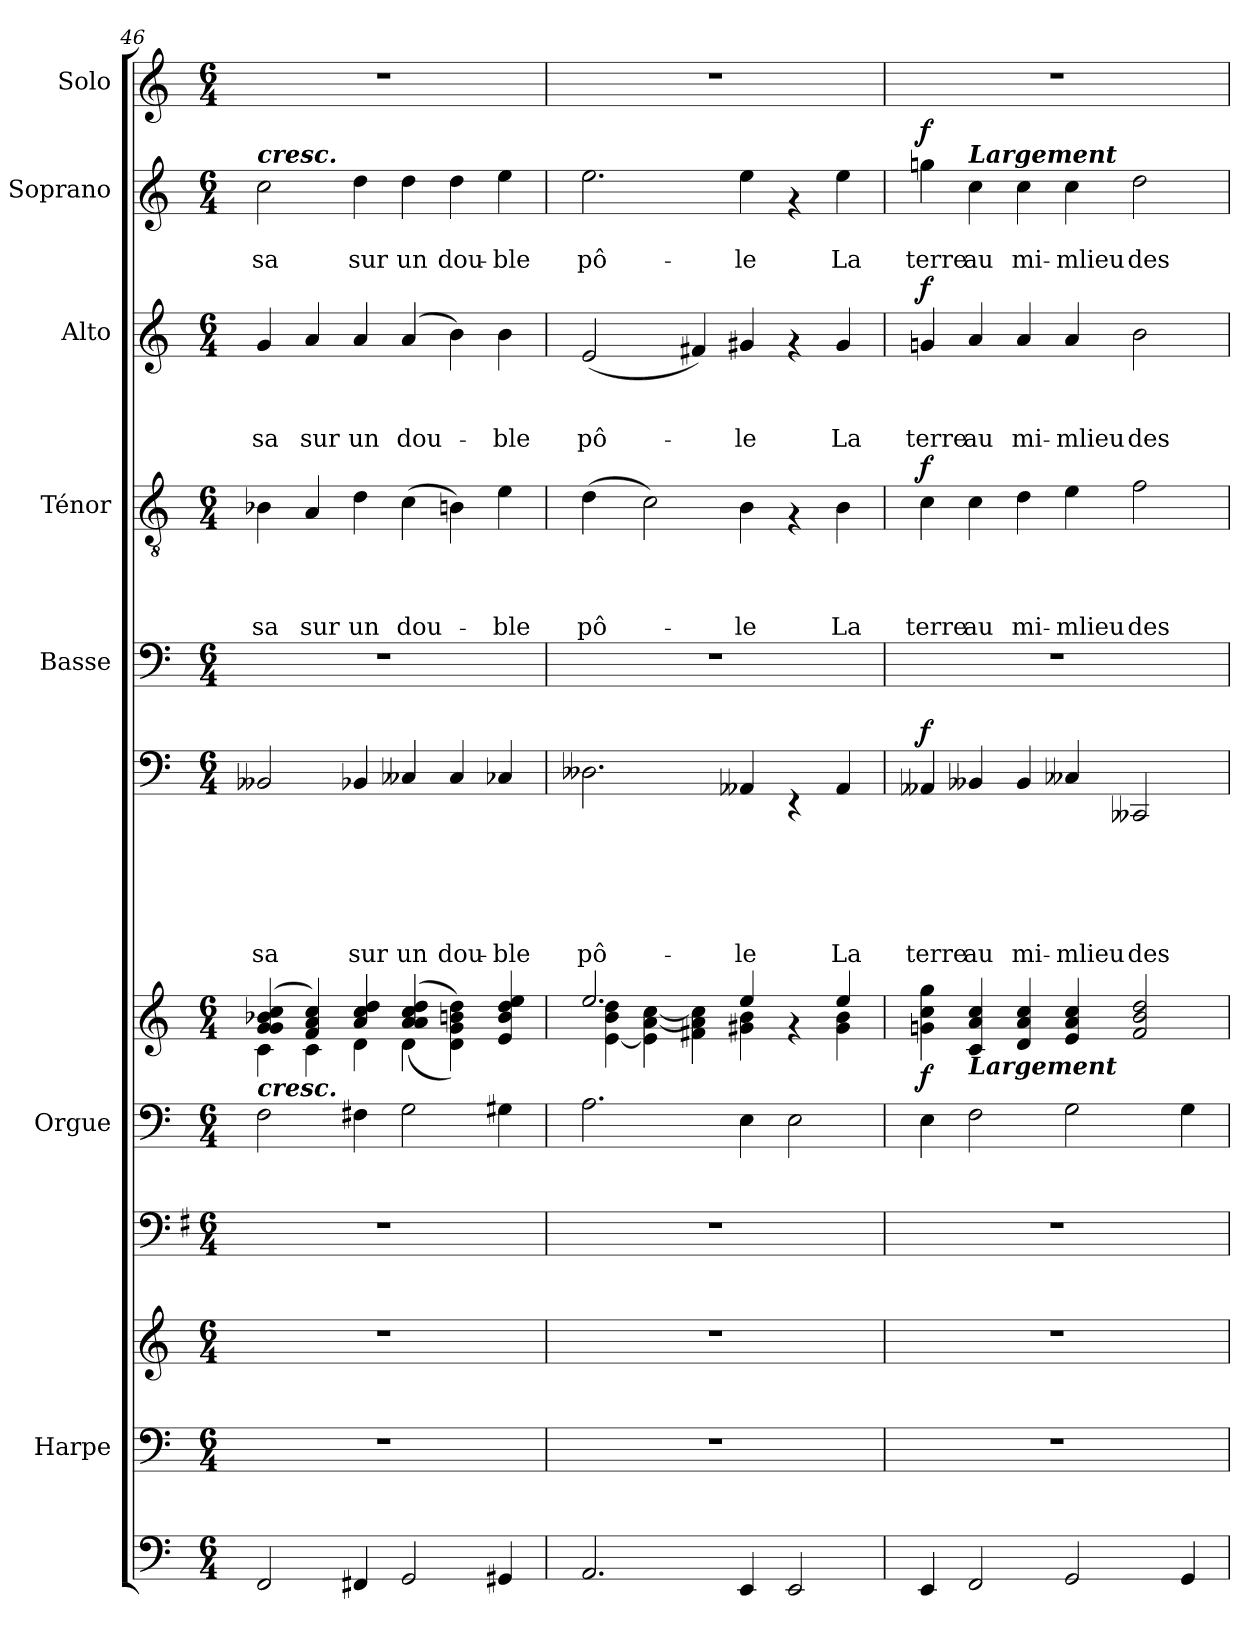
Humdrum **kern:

**kern	**kern	**kern	**kern	**kern	**kern	**dynam	**kern	**text	**text	**text	**text	**text	**text	**dynam	**kern	**kern	**text	**text	**text	**text	**dynam	**kern	**text	**text	**text	**dynam	**kern	**text	**text	**dynam	**kern
*part10	*part9	*part9	*part8	*part7	*part7	*part7	*part6	*part6	*part6	*part6	*part6	*part6	*part6	*part6	*part5	*part4	*part4	*part4	*part4	*part4	*part4	*part3	*part3	*part3	*part3	*part3	*part2	*part2	*part2	*part2	*part1
*staff12	*staff11	*staff10	*staff9	*staff8	*staff7	*staff7/8	*staff6	*staff6	*staff6	*staff6	*staff6	*staff6	*staff6	*staff6	*staff5	*staff4	*staff4	*staff4	*staff4	*staff4	*staff4	*staff3	*staff3	*staff3	*staff3	*staff3	*staff2	*staff2	*staff2	*staff2	*staff1
*	*I"Harpe	*	*	*I"Orgue	*	*	*	*	*	*	*	*	*	*	*I"Basse	*I"Ténor	*	*	*	*	*	*I"Alto	*	*	*	*	*I"Soprano	*	*	*	*I"Solo
*	*I'Hp	*	*	*	*	*	*	*	*	*	*	*	*	*	*	*	*	*	*	*	*	*	*	*	*	*	*	*	*	*	*
!!LO:PB:g=z
*clefF4	*clefF4	*clefG2	*clefF4	*clefF4	*clefG2	*	*clefF4	*	*	*	*	*	*	*	*clefF4	*clefGv2	*	*	*	*	*	*clefG2	*	*	*	*	*clefG2	*	*	*	*clefG2
*	*	*	*ITrd-3c-5	*	*	*	*	*	*	*	*	*	*	*	*	*	*	*	*	*	*	*	*	*	*	*	*	*	*	*	*
*k[]	*k[]	*k[]	*k[]	*k[]	*k[]	*	*k[]	*	*	*	*	*	*	*	*k[]	*k[]	*	*	*	*	*	*k[]	*	*	*	*	*k[]	*	*	*	*k[]
*C:	*C:	*C:	*C:	*C:	*C:	*	*C:	*	*	*	*	*	*	*	*C:	*C:	*	*	*	*	*	*C:	*	*	*	*	*C:	*	*	*	*C:
*M6/4	*M6/4	*M6/4	*M6/4	*M6/4	*M6/4	*	*M6/4	*	*	*	*	*	*	*	*M6/4	*M6/4	*	*	*	*	*	*M6/4	*	*	*	*	*M6/4	*	*	*	*M6/4
=46	=46	=46	=46	=46	=46	=46	=46	=46	=46	=46	=46	=46	=46	=46	=46	=46	=46	=46	=46	=46	=46	=46	=46	=46	=46	=46	=46	=46	=46	=46	=46
*	*	*	*	*	*^	*	*	*	*	*	*	*	*	*	*	*	*	*	*	*	*	*	*	*	*	*	*	*	*	*	*
!	!	!	!	!	!	!	!	!	!	!	!	!	!	!	!	!	!	!	!	!	!	!	!	!	!	!	!	!LO:TX:a:Bi:t=cresc.	!	!	!	!
!	!	!	!	!	!LO:TX:b:Bi:t=cresc.	!	!	!	!	!	!	!	!	!	!	!	!	!	!	!	!	!	!	!	!	!	!	!	!	!	!	!
!	!	!	!	!	!	!	!	!	!	!	!	!	!	!LO:LY:b	!	!	!	!	!	!	!LO:LY:b	!	!	!	!	!LO:LY:b	!	!	!	!LO:LY:b	!	!
2FF/	1.r	1.r	1.r	2F\	(>4g/ 4g/ 4b-X/ 4cc/	4c\	.	2BB--/	.	.	.	.	.	-sa	.	1.r	4B-X\	.	.	.	-sa	.	4g/	.	.	-sa	.	2cc\	.	-sa	.	1.r
!	!	!	!	!	!	!	!	!	!	!	!	!	!	!	!	!	!	!	!	!	!LO:LY:b	!	!	!	!	!LO:LY:b	!	!	!	!	!	!
.	.	.	.	.	4f/ 4a/ 4cc/)	4c\	.	.	.	.	.	.	.	.	.	.	4A/	.	.	.	sur	.	4a/	.	.	sur	.	.	.	.	.	.
!	!	!	!	!	!	!	!	!	!	!	!	!	!	!LO:LY:b	!	!	!	!	!	!	!LO:LY:b	!	!	!	!	!LO:LY:b	!	!	!	!LO:LY:b	!	!
4FF#X/	.	.	.	4F#X\	4a/ 4cc/ 4dd/	4d\	.	4BB-X/	.	.	.	.	.	sur	.	.	4d\	.	.	.	un	.	4a/	.	.	un	.	4dd\	.	sur	.	.
!	!	!	!	!	!	!	!	!	!	!	!	!	!	!LO:LY:b	!	!	!	!	!	!	!LO:LY:b	!	!	!	!	!LO:LY:b	!	!	!	!LO:LY:b	!	!
2GG/	.	.	.	2G\	(>(<4a/ 4a/ 4cc/ 4dd/	4d\	.	4C--/	.	.	.	.	.	un	.	.	(>4c\	.	.	.	dou-	.	(<4a/	.	.	dou-	.	4dd\	.	un	.	.
!	!	!	!	!	!	!	!	!	!	!	!	!	!	!LO:LY:b	!	!	!	!	!	!	!	!	!	!	!	!	!	!	!	!LO:LY:b	!	!
.	.	.	.	.	4d\ 4g\ 4bn\ 4dd\))	2ryy	.	4C--/	.	.	.	.	.	dou-	.	.	4Bn\)	.	.	.	.	.	4b\)	.	.	.	.	4dd\	.	dou-	.	.
!	!	!	!	!	!	!	!	!	!	!	!	!	!	!LO:LY:b	!	!	!	!	!	!	!LO:LY:b	!	!	!	!	!LO:LY:b	!	!	!	!LO:LY:b	!	!
4GG#X/	.	.	.	4G#X\	4e/ 4b/ 4dd/ 4ee/	.	.	4C-X/	.	.	.	.	.	-ble	.	.	4e\	.	.	.	-ble	.	4b\	.	.	-ble	.	4ee\	.	-ble	.	.
=47	=47	=47	=47	=47	=47	=47	=47	=47	=47	=47	=47	=47	=47	=47	=47	=47	=47	=47	=47	=47	=47	=47	=47	=47	=47	=47	=47	=47	=47	=47	=47	=47
!	!	!	!	!	!	!	!	!	!	!	!	!	!	!LO:LY:b	!	!	!	!	!	!	!LO:LY:b	!	!	!	!	!LO:LY:b	!	!	!	!LO:LY:b	!	!
2.AA/	1.r	1.r	1.r	2.A\	2.ee/	[<4e\ 4b\ 4dd\	.	2.D--\	.	.	.	.	.	pô-	.	1.r	(>4d\	.	.	.	pô-	.	(<2e/	.	.	pô-	.	2.ee\	.	pô-	.	1.r
.	.	.	.	.	.	4e\] [<4a\ [>4cc\	.	.	.	.	.	.	.	.	.	.	2c\)	.	.	.	.	.	.	.	.	.	.	.	.	.	.	.
.	.	.	.	.	.	4f#X\ 4a\] 4cc\]	.	.	.	.	.	.	.	.	.	.	.	.	.	.	.	.	4f#X/)	.	.	.	.	.	.	.	.	.
!	!	!	!	!	!	!	!	!	!	!	!	!	!	!LO:LY:b	!	!	!	!	!	!	!LO:LY:b	!	!	!	!	!LO:LY:b	!	!	!	!LO:LY:b	!	!
4EE/	.	.	.	4E\	4ee/	4g#X\ 4b\	.	4AA--/	.	.	.	.	.	-le	.	.	4B\	.	.	.	-le	.	4g#X/	.	.	-le	.	4ee\	.	-le	.	.
2EE/	.	.	.	2E\	4rf	4ryy	.	4rDD	.	.	.	.	.	.	.	.	4rF	.	.	.	.	.	4rf	.	.	.	.	4rf	.	.	.	.
!	!	!	!	!	!	!	!	!	!	!	!	!	!	!LO:LY:b	!	!	!	!	!	!	!LO:LY:b	!	!	!	!	!LO:LY:b	!	!	!	!LO:LY:b	!	!
.	.	.	.	.	4ee/	4g#\ 4b\	.	4AA--/	.	.	.	.	.	La	.	.	4B\	.	.	.	La	.	4g#/	.	.	La	.	4ee\	.	La	.	.
=48	=48	=48	=48	=48	=48	=48	=48	=48	=48	=48	=48	=48	=48	=48	=48	=48	=48	=48	=48	=48	=48	=48	=48	=48	=48	=48	=48	=48	=48	=48	=48	=48
!	!	!	!	!	!	!	!LO:DY:b	!	!	!	!	!	!	!LO:LY:b	!LO:DY:a	!	!	!	!	!	!LO:LY:b	!LO:DY:a	!	!	!	!LO:LY:b	!LO:DY:a	!	!	!LO:LY:b	!LO:DY:a	!
*	*	*	*	*	*v	*v	*	*	*	*	*	*	*	*	*	*	*	*	*	*	*	*	*	*	*	*	*	*	*	*	*	*
4EE/	1.r	1.r	1.r	4E\	4gn\ 4cc\ 4gg\	f	4AA--/	.	.	.	.	.	terre	f	1.r	4c\	.	.	.	terre	f	4gn/	.	.	terre	f	4ggn\	.	terre	f	1.r
!	!	!	!	!	!	!	!	!	!	!	!	!	!	!	!	!	!	!	!	!	!	!	!	!	!	!	!LO:TX:a:Bi:t=Largement	!	!	!	!
!	!	!	!	!	!LO:TX:b:Bi:t=Largement	!	!	!	!	!	!	!	!	!	!	!	!	!	!	!	!	!	!	!	!	!	!	!	!	!	!
!	!	!	!	!	!	!	!	!	!	!	!	!	!LO:LY:b	!	!	!	!	!	!	!LO:LY:b	!	!	!	!	!LO:LY:b	!	!	!	!LO:LY:b	!	!
2FF/	.	.	.	2F\	4c/ 4a/ 4cc/	.	4BB--/	.	.	.	.	.	au	.	.	4c\	.	.	.	au	.	4a/	.	.	au	.	4cc\	.	au	.	.
!	!	!	!	!	!	!	!	!	!	!	!	!	!LO:LY:b	!	!	!	!	!	!	!LO:LY:b	!	!	!	!	!LO:LY:b	!	!	!	!LO:LY:b	!	!
.	.	.	.	.	4d/ 4a/ 4cc/	.	4BB--/	.	.	.	.	.	mi-	.	.	4d\	.	.	.	mi-	.	4a/	.	.	mi-	.	4cc\	.	mi-	.	.
!	!	!	!	!	!	!	!	!	!	!	!	!	!LO:LY:b	!	!	!	!	!	!	!LO:LY:b	!	!	!	!	!LO:LY:b	!	!	!	!LO:LY:b	!	!
2GG/	.	.	.	2G\	4e/ 4a/ 4cc/	.	4C--/	.	.	.	.	.	-mlieu	.	.	4e\	.	.	.	-mlieu	.	4a/	.	.	-mlieu	.	4cc\	.	-mlieu	.	.
!	!	!	!	!	!	!	!	!	!	!	!	!	!LO:LY:b	!	!	!	!	!	!	!LO:LY:b	!	!	!	!	!LO:LY:b	!	!	!	!LO:LY:b	!	!
.	.	.	.	.	2f/ 2b/ 2dd/	.	2CC--/	.	.	.	.	.	des	.	.	2f\	.	.	.	des	.	2b\	.	.	des	.	2dd\	.	des	.	.
4GG/	.	.	.	4G\	.	.	.	.	.	.	.	.	.	.	.	.	.	.	.	.	.	.	.	.	.	.	.	.	.	.	.
=	=	=	=	=	=	=	=	=	=	=	=	=	=	=	=	=	=	=	=	=	=	=	=	=	=	=	=	=	=	=	=
*-	*-	*-	*-	*-	*-	*-	*-	*-	*-	*-	*-	*-	*-	*-	*-	*-	*-	*-	*-	*-	*-	*-	*-	*-	*-	*-	*-	*-	*-	*-	*-
